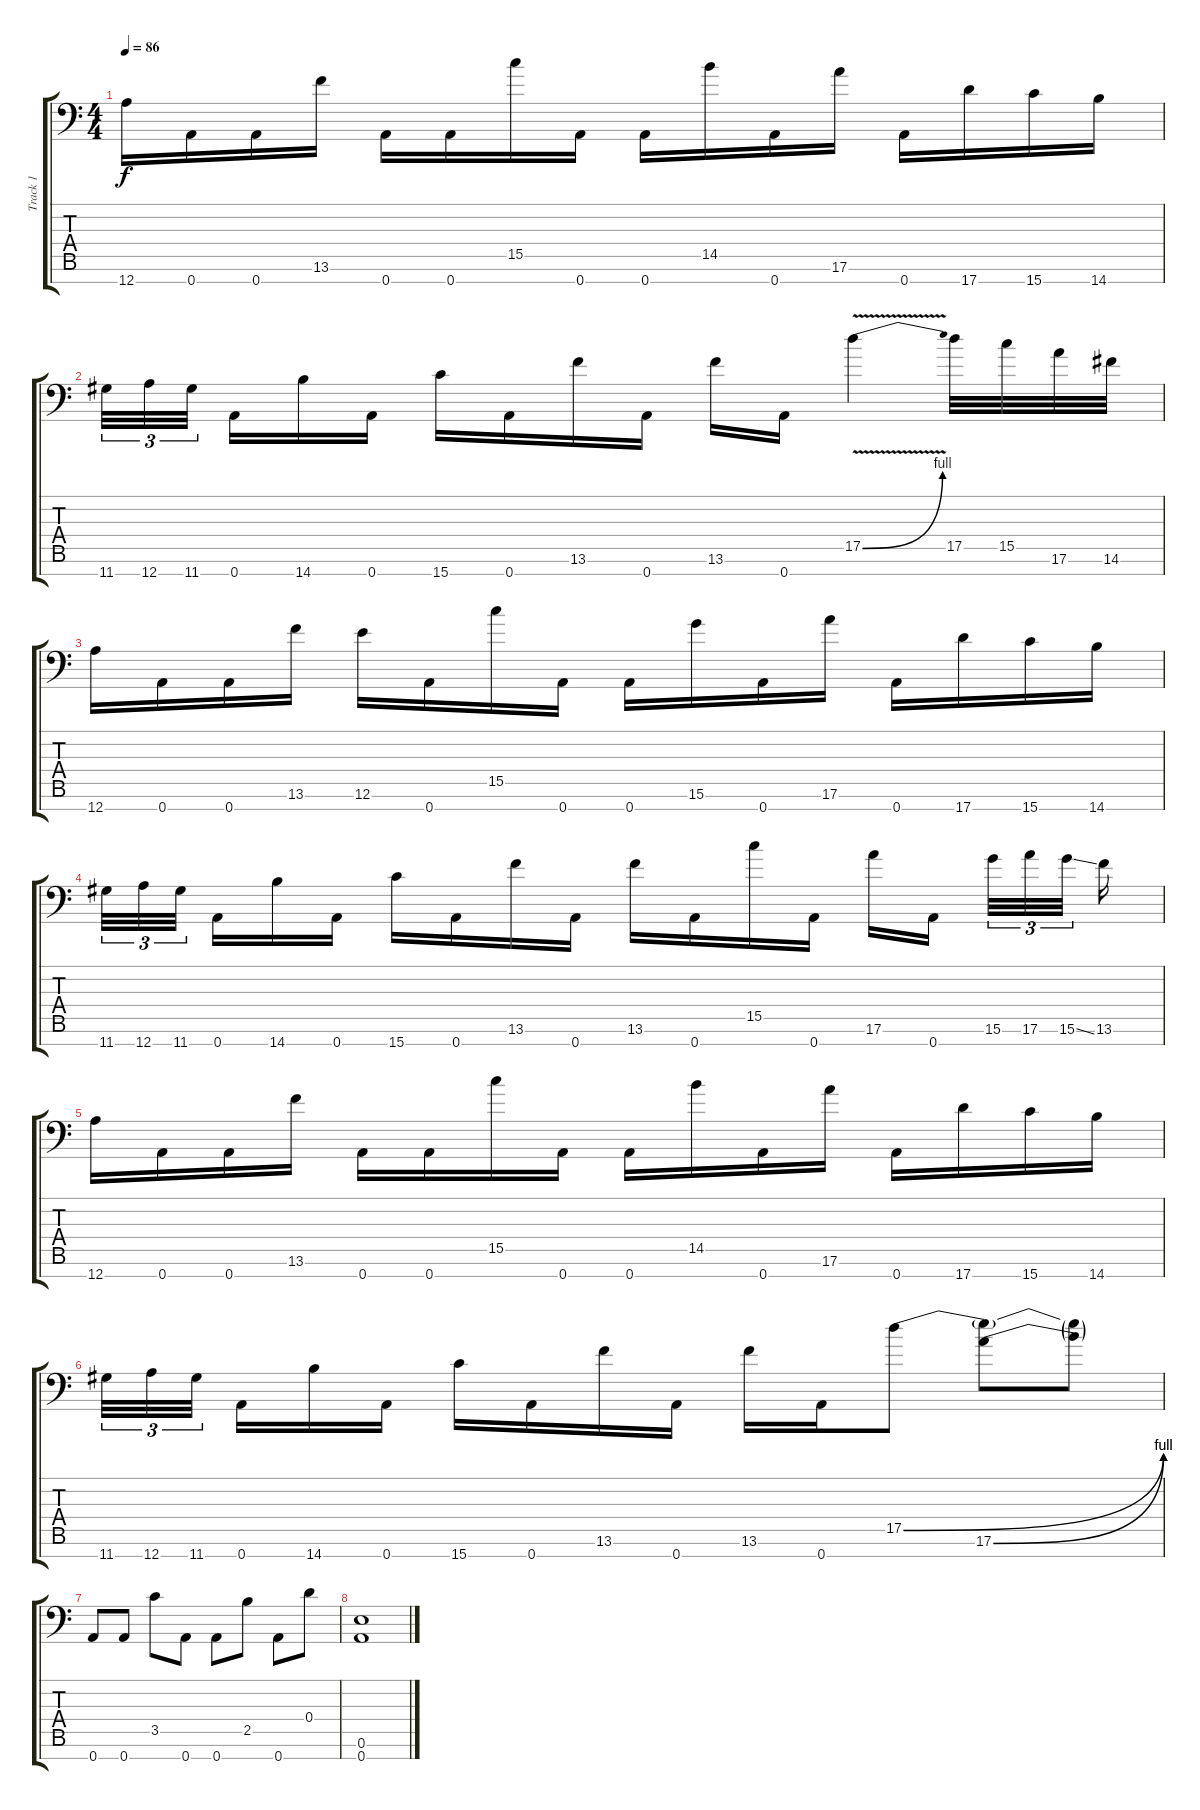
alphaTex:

\track ("Track 1" "Track 1") {instrument distortionguitar}
\staff {score tabs}
\tuning (E4 B3 G3 D3 A2 E2 A1) {hide}
\ts (4 4)
\tempo 86
\clef f4
\ks c
12.7.16{dy f} 0.7.16 0.7.16 13.6.16 0.7.16 0.7.16 15.5.16 0.7.16 0.7.16 14.5.16 0.7.16 17.6.16 0.7.16 17.7.16 15.7.16 14.7.16 |
11.7.32{tu (3 2)} 12.7.32{tu (3 2)} 11.7.32{tu (3 2)} 0.7.16 14.7.16 0.7.16 15.7.16 0.7.16 13.6.16 0.7.16 13.6.16 0.7.16 17.5{be (bend 0 0 60 4) v}.4 17.5.32 15.5.32 17.6.32 14.6.32 |
12.7.16 0.7.16 0.7.16 13.6.16 12.6.16 0.7.16 15.5.16 0.7.16 0.7.16 15.6.16 0.7.16 17.6.16 0.7.16 17.7.16 15.7.16 14.7.16 |
11.7.32{tu (3 2)} 12.7.32{tu (3 2)} 11.7.32{tu (3 2)} 0.7.16 14.7.16 0.7.16 15.7.16 0.7.16 13.6.16 0.7.16 13.6.16 0.7.16 15.5.16 0.7.16 17.6.16 0.7.16 15.6.32{tu (3 2)} 17.6.32{tu (3 2)} 15.6{ss}.32{tu (3 2)} 13.6.16 |
12.7.16 0.7.16 0.7.16 13.6.16 0.7.16 0.7.16 15.5.16 0.7.16 0.7.16 14.5.16 0.7.16 17.6.16 0.7.16 17.7.16 15.7.16 14.7.16 |
11.7.32{tu (3 2)} 12.7.32{tu (3 2)} 11.7.32{tu (3 2)} 0.7.16 14.7.16 0.7.16 15.7.16 0.7.16 13.6.16 0.7.16 13.6.16 0.7.16 17.5{be (bend 0 0 60 4)}.8 (17.5{t} 17.6{be (bend 0 0 60 4)}).8 (17.5{t} 17.6{t}).8 |
0.7.8 0.7.8 3.5.8 0.7.8 0.7.8 2.5.8 0.7.8 0.4.8 |
(0.6 0.7).1
